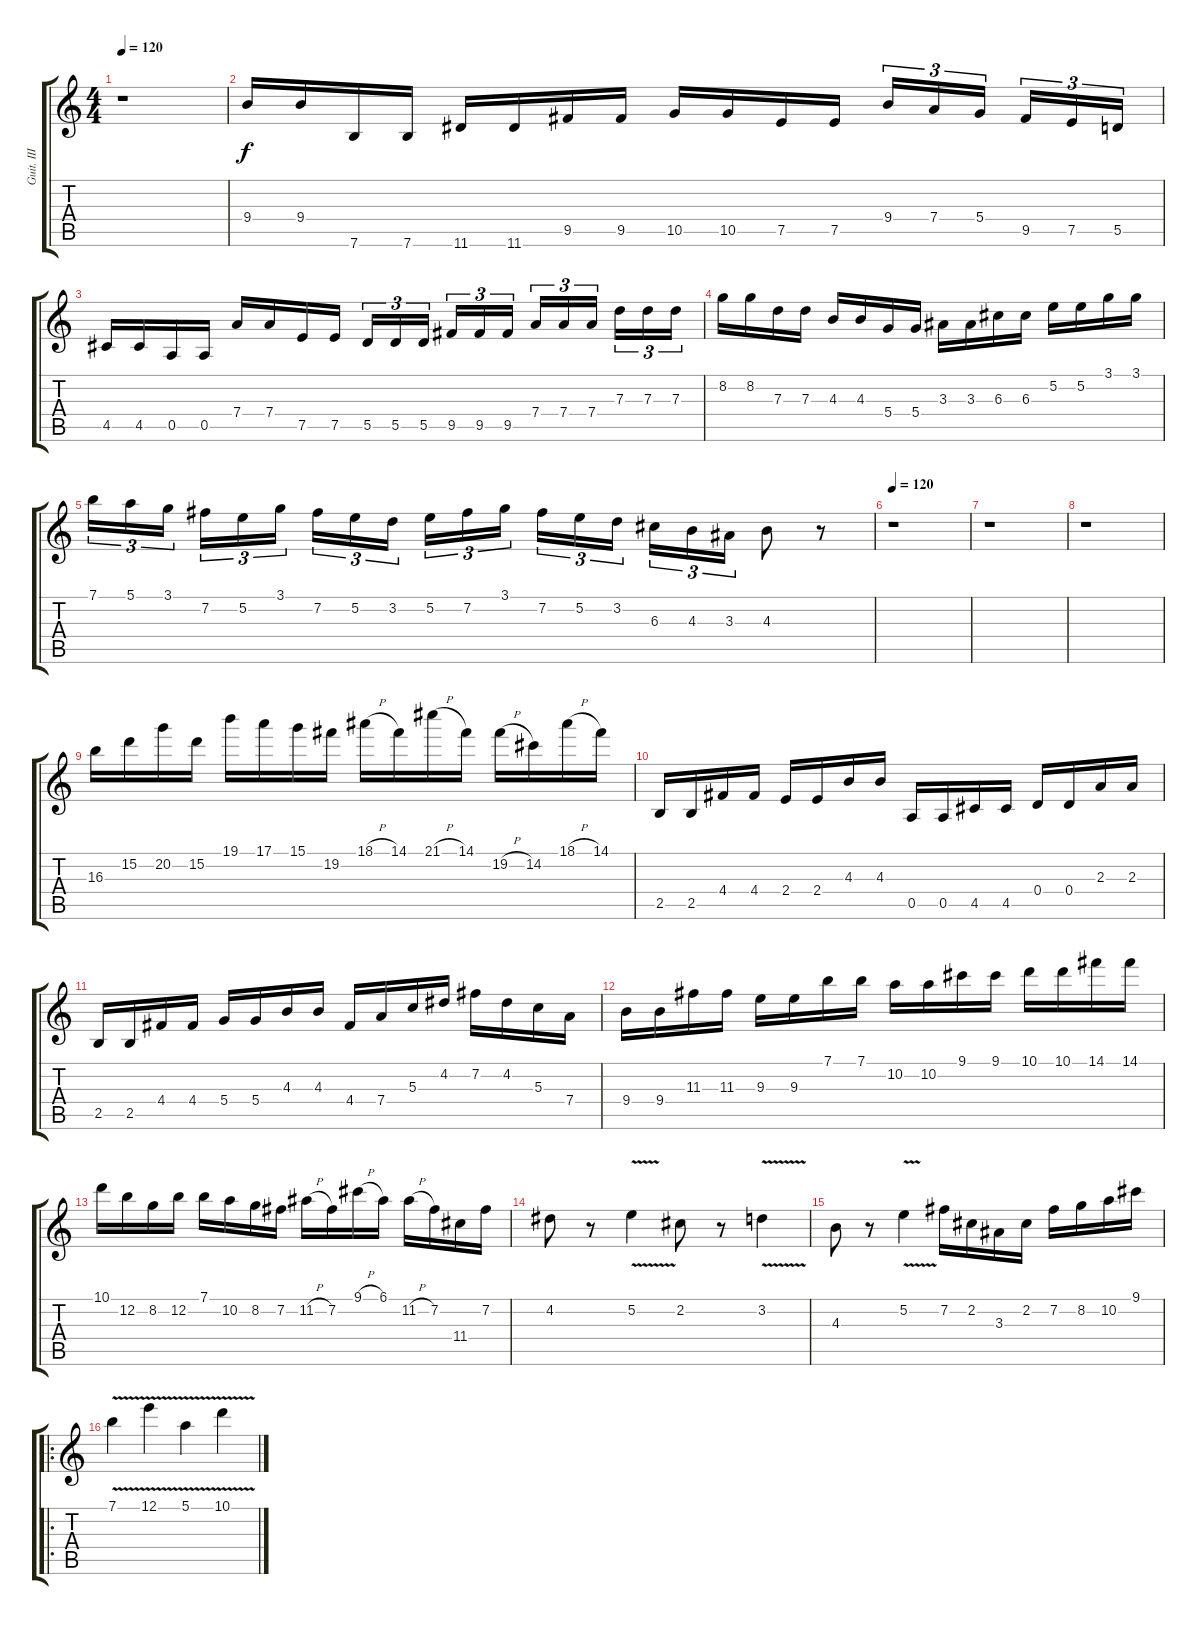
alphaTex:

\track ("Guit. III" "Guit. III") {instrument overdrivenguitar}
\staff {score tabs}
\tuning (E4 B3 G3 D3 A2 E2) {hide}
\ts (4 4)
\tempo 120
\tempo 100
\tempo 120
\clef g2
\ks c
r.1{dy f instrument overdrivenguitar} |
9.4.16 9.4.16 7.6.16 7.6.16 11.6.16 11.6.16 9.5.16 9.5.16 10.5.16 10.5.16 7.5.16 7.5.16 9.4.16{tu (3 2)} 7.4.16{tu (3 2)} 5.4.16{tu (3 2)} 9.5.16{tu (3 2)} 7.5.16{tu (3 2)} 5.5.16{tu (3 2)} |
4.5.16 4.5.16 0.5.16 0.5.16 7.4.16 7.4.16 7.5.16 7.5.16 5.5.16{tu (3 2)} 5.5.16{tu (3 2)} 5.5.16{tu (3 2)} 9.5.16{tu (3 2)} 9.5.16{tu (3 2)} 9.5.16{tu (3 2)} 7.4.16{tu (3 2)} 7.4.16{tu (3 2)} 7.4.16{tu (3 2)} 7.3.16{tu (3 2)} 7.3.16{tu (3 2)} 7.3.16{tu (3 2)} |
8.2.16 8.2.16 7.3.16 7.3.16 4.3.16 4.3.16 5.4.16 5.4.16 3.3.16 3.3.16 6.3.16 6.3.16 5.2.16 5.2.16 3.1.16 3.1.16 |
7.1.16{tu (3 2)} 5.1.16{tu (3 2)} 3.1.16{tu (3 2)} 7.2.16{tu (3 2)} 5.2.16{tu (3 2)} 3.1.16{tu (3 2)} 7.2.16{tu (3 2)} 5.2.16{tu (3 2)} 3.2.16{tu (3 2)} 5.2.16{tu (3 2)} 7.2.16{tu (3 2)} 3.1.16{tu (3 2)} 7.2.16{tu (3 2)} 5.2.16{tu (3 2)} 3.2.16{tu (3 2)} 6.3.16{tu (3 2)} 4.3.16{tu (3 2)} 3.3.16{tu (3 2)} 4.3.8 r.8 |
\tempo 120
r.1 |
r.1 |
r.1 |
16.3.16 15.2.16 20.2.16 15.2.16 19.1.16 17.1.16 15.1.16 19.2.16 18.1{h}.16 14.1.16 21.1{h}.16 14.1.16 19.2{h}.16 14.2.16 18.1{h}.16 14.1.16 |
2.5.16 2.5.16 4.4.16 4.4.16 2.4.16 2.4.16 4.3.16 4.3.16 0.5.16 0.5.16 4.5.16 4.5.16 0.4.16 0.4.16 2.3.16 2.3.16 |
2.5.16 2.5.16 4.4.16 4.4.16 5.4.16 5.4.16 4.3.16 4.3.16 4.4.16 7.4.16 5.3.16 4.2.16 7.2.16 4.2.16 5.3.16 7.4.16 |
9.4.16 9.4.16 11.3.16 11.3.16 9.3.16 9.3.16 7.1.16 7.1.16 10.2.16 10.2.16 9.1.16 9.1.16 10.1.16 10.1.16 14.1.16 14.1.16 |
10.1.16 12.2.16 8.2.16 12.2.16 7.1.16 10.2.16 8.2.16 7.2.16 11.2{h}.16 7.2.16 9.1{h}.16 6.1.16 11.2{h}.16 7.2.16 11.4.16 7.2.16 |
4.2.8 r.8 5.2{v}.4 2.2.8 r.8 3.2{v}.4 |
4.3.8 r.8 5.2{v}.4 7.2.16 2.2.16 3.3.16 2.2.16 7.2.16 8.2.16 10.2.16 9.1.16 |
\ro
7.1{v}.4 12.1{v}.4 5.1{v}.4 10.1{v}.4
